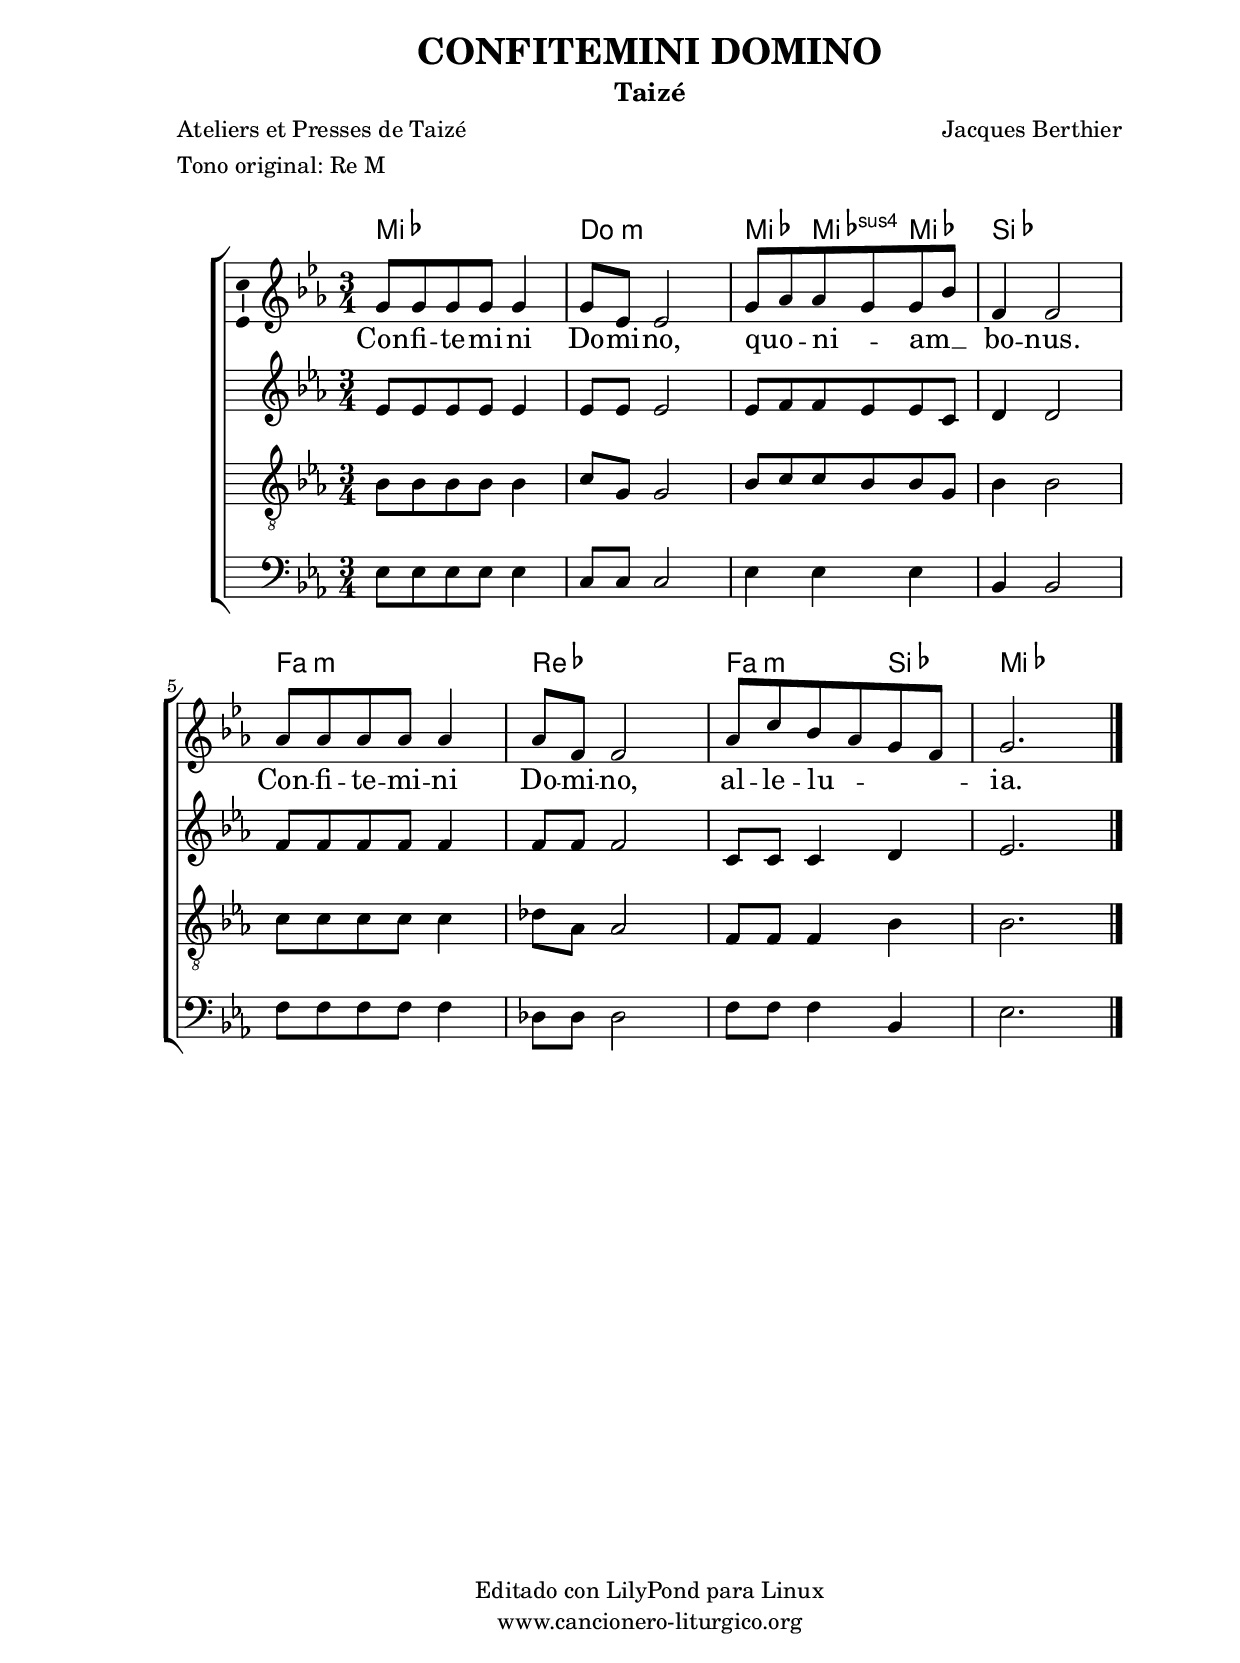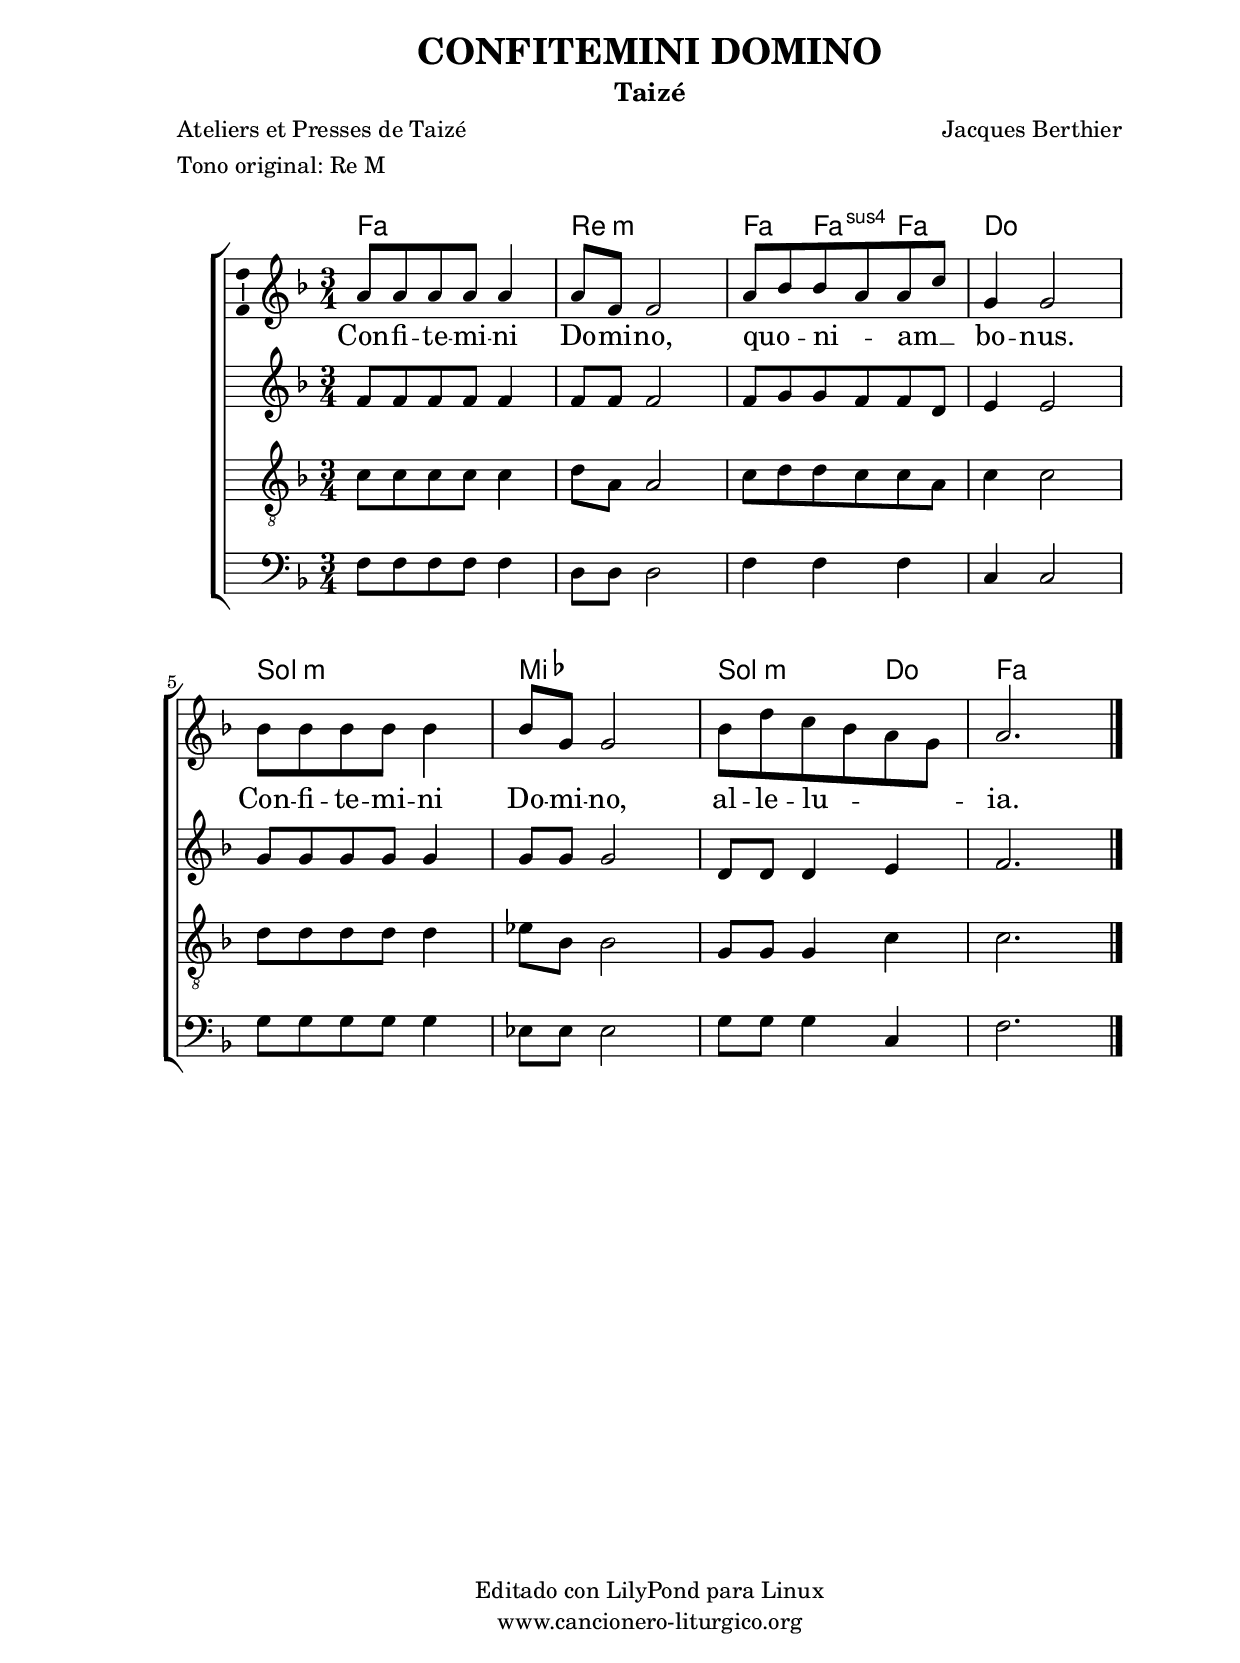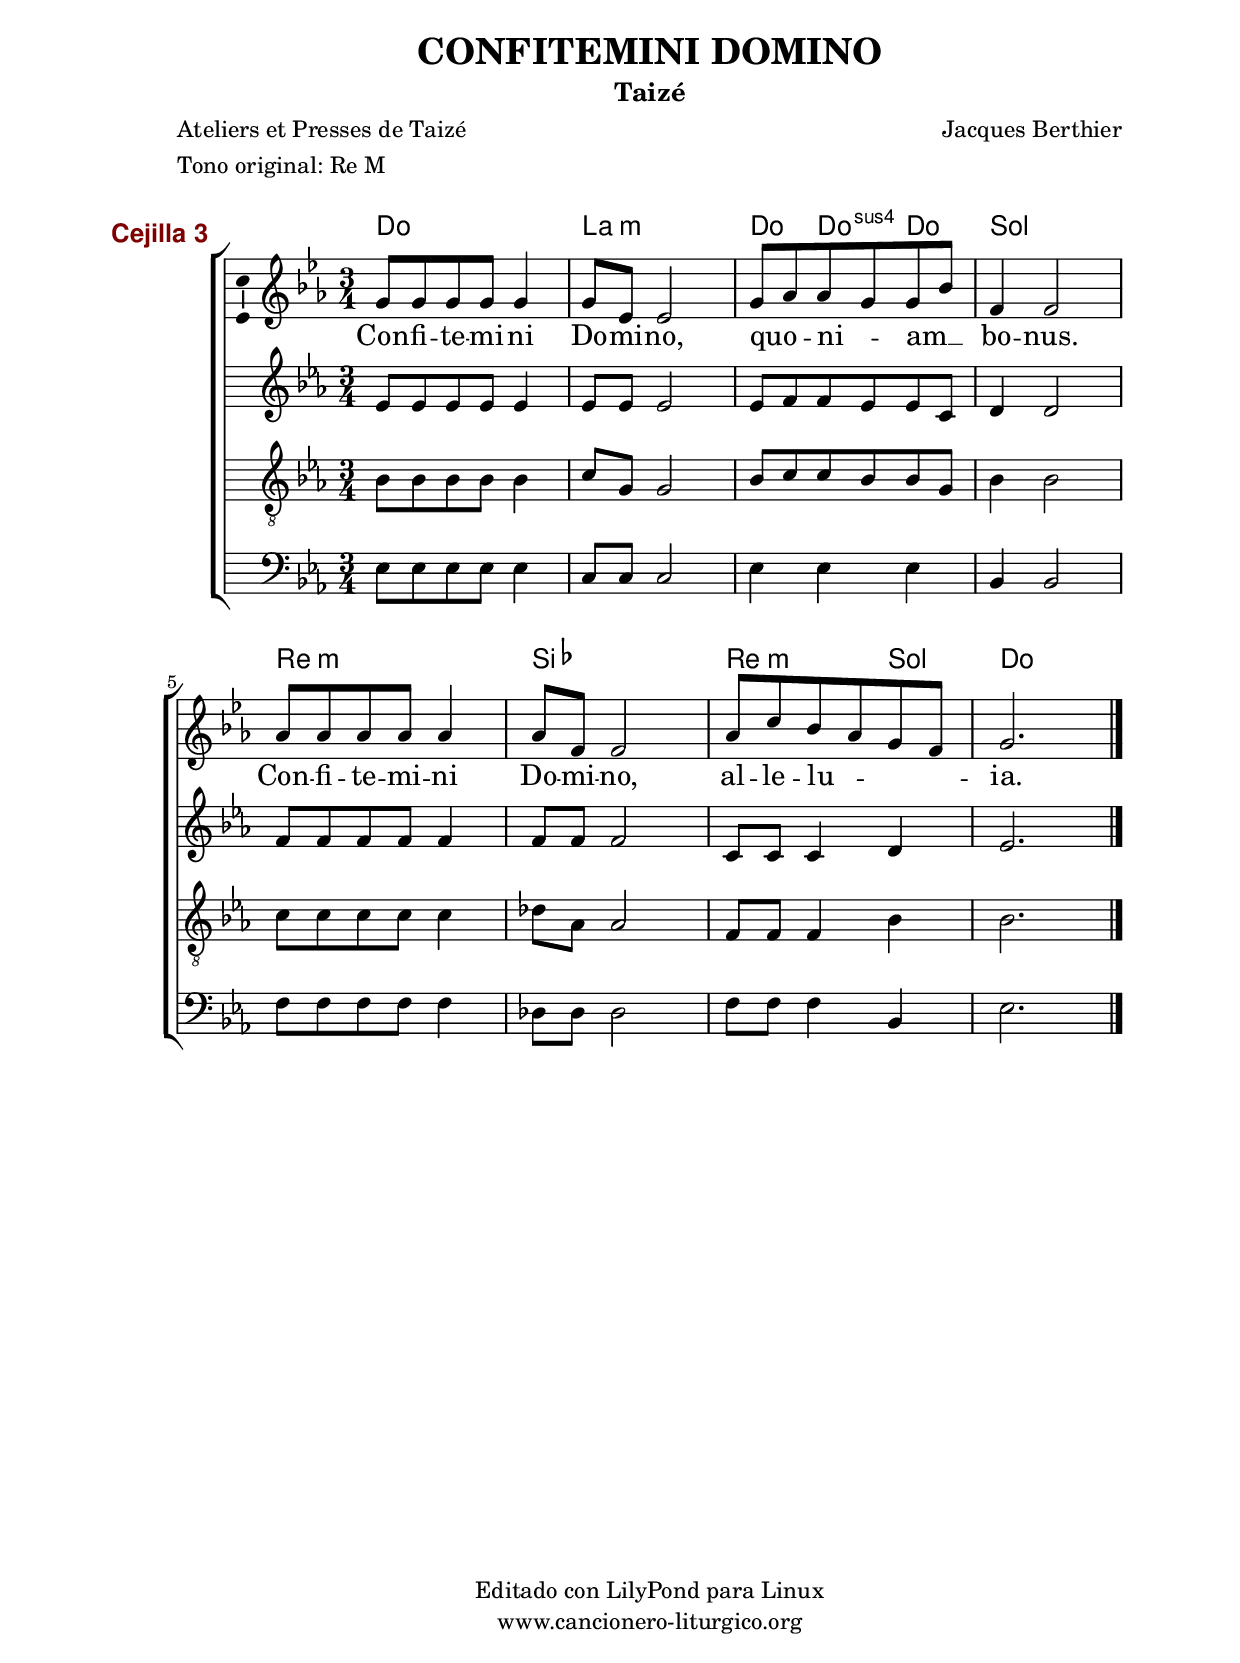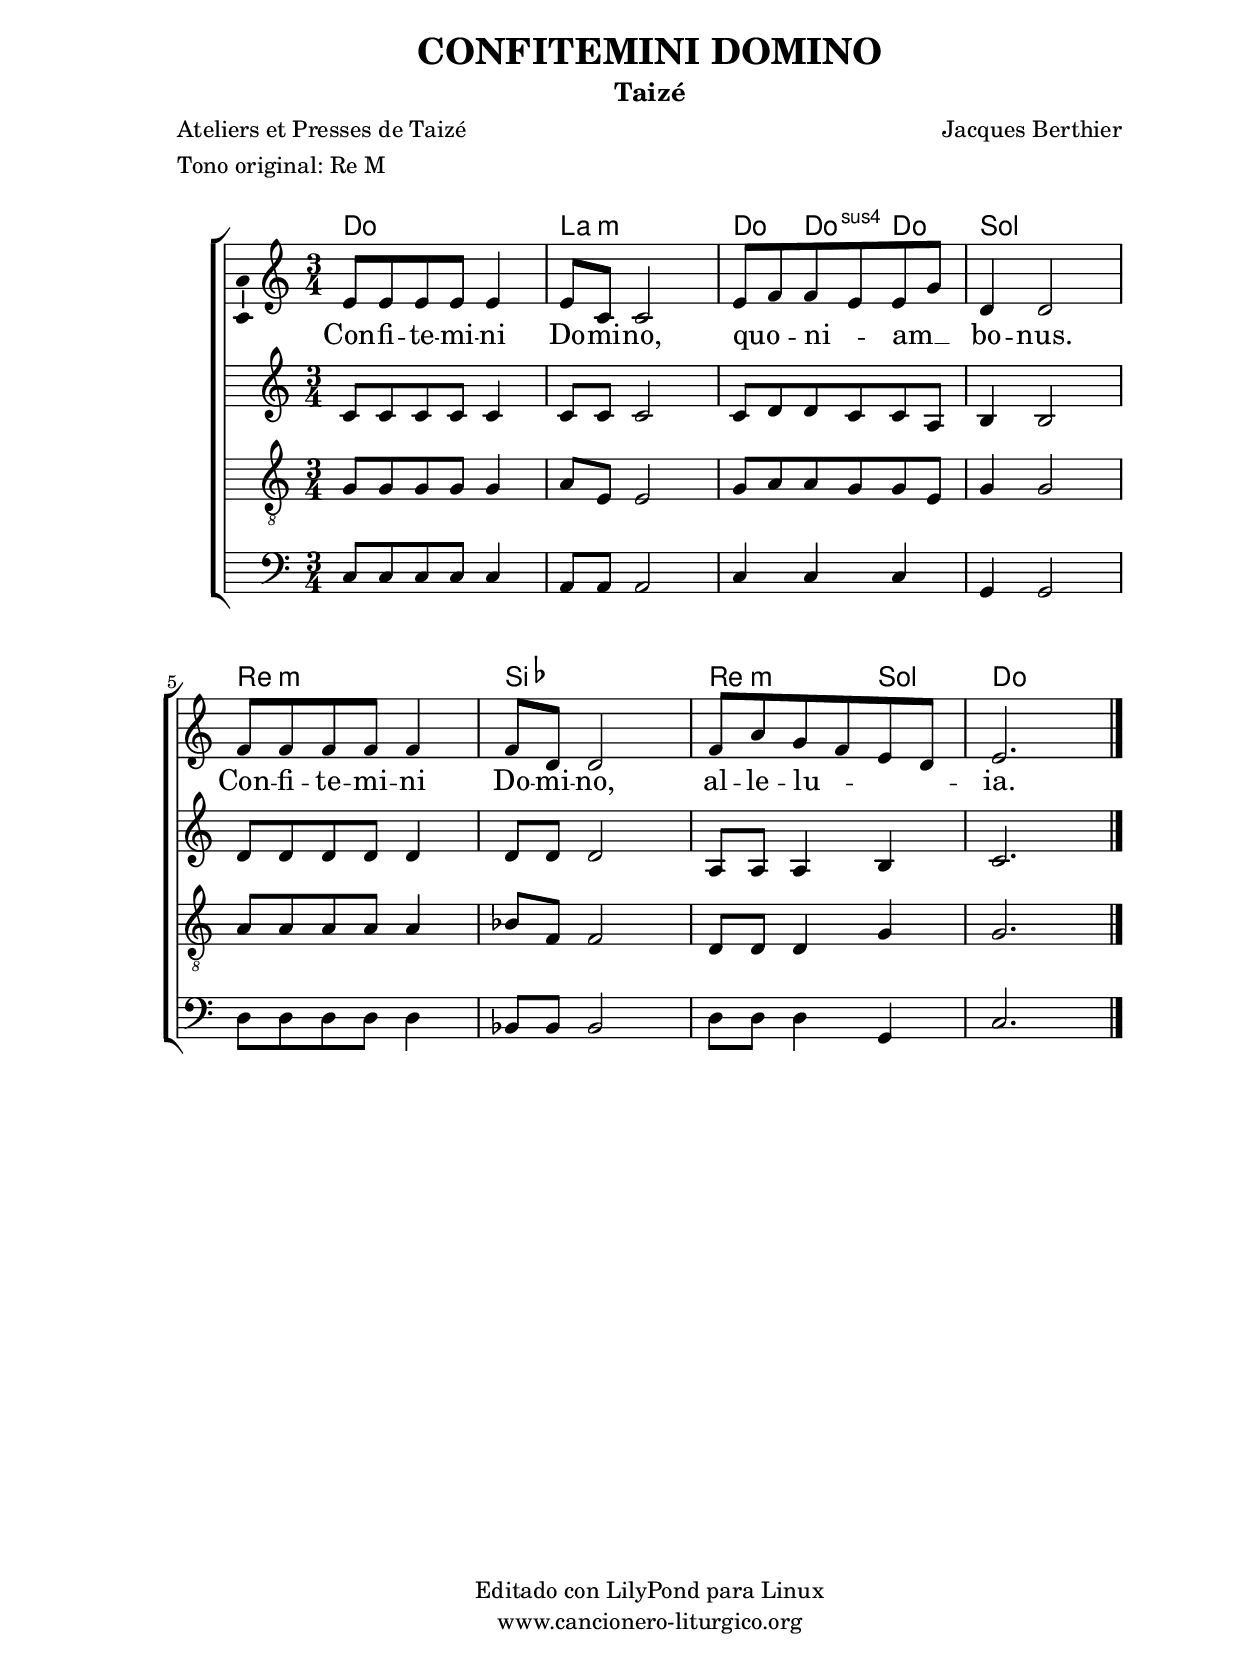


%versión de lilypond para la que se ha escrito esta partitura:
\version "2.16.0"

	%Tamaño papel
	#(set-default-paper-size "a4")
	%Tamaño partitura
	#(set-global-staff-size 20)
	%No responde al pulsar sobre una nota
	#(ly:set-option 'point-and-click #f)

%parámetros del encabezamiento:
\header {
	title = "CONFITEMINI DOMINO"
	subtitle = "Taizé"
	composer = "Jacques Berthier"
	poet = "Ateliers et Presses de Taizé"
	meter = "Tono original: Re M"
	arranger = ""
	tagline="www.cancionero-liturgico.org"
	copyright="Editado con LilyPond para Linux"
	tiempo = ""
	usos = "Gracias"
	letra = ""
	}

%parámetros asociados al papel:
\paper  {
	oddHeaderMarkup = \markup {\fill-line { \on-the-fly #not-first-page \fromproperty #'header:title \on-the-fly #not-first-page \fromproperty #'header:composer }}
	evenHeaderMarkup = \markup {\fill-line { \fromproperty #'header:composer \fromproperty #'header:title }}
	#(set-paper-size "a4")
	print-page-number = ##f
	first-page-number = 1
	print-first-page-number = ##f
%	head-separation = 3.0 \cm
	top-margin = 2.0 \cm
	bottom-margin = 0.5\cm
%%%	bottom-margin = -2.0\cm
	left-margin = 3.0 \cm
	line-width = 16.0 \cm 
	indent = 8\mm
	interscoreline = 2.\mm
	between-system-space = 15\mm
%	para que las partituras no llenen la hoja:
	ragged-bottom = ##t
%	idem para la última hoja:
	ragged-last-bottom = ##f
%	para que las partituras llenen el ancho del papel:
	ragged-last = ##f
	after-title-space = 2.5 \cm
%page-count=1
%system-count=8

	%Flexible Vertical Spacing
%	markup-markup-spacing =
%	#'((basic-distance . 15) (minimum-distance . 15) (padding . 3))
	markup-system-spacing =
	#'((basic-distance . 15) (minimum-distance . 15) (padding . 3))
	system-system-spacing =
	#'((basic-distance . 15) (minimum-distance . 15) (padding . 3))
	score-system-spacing =
	#'((basic-distance . 15) (minimum-distance . 15) (padding . 5))
%	top-system-spacing = % header
%	#'((basic-distance . 8) (minimum-distance . 0) (padding . 0))
%	top-markup-spacing =
%	#'((basic-distance . 20) (minimum-distance . 20) (padding . 0))
	last-bottom-spacing = % footer
	#'((basic-distance . 5) (minimum-distance . 5) (padding . 0))
%	score-markup-spacing =
%	#'((basic-distance . 16) (minimum-distance . 13) (padding . 0))

	}


%parámetros que afectan a toda la partitura:
global =  {
	%clave de sol (G):
	\clef G
	%armadura:
	\transpose d ees
	\key d \major
	\tempo 4=66
	\set Score.tempoHideNote = ##t
	}


acordes = {
	\italianChords
	\chordmode {
	\transpose d ees
{

%d2. b:m d a:7 e:m c e2:m a4:7 d2.
d2. b:m d4 d:sus4 d a2. e:m c e2:m a4 d2.

	}
	}
}

melodia = 

	\transpose d ees
{
	\relative c'{
	\time 3/4

fis8 fis fis fis fis4
fis8 d d2
fis8 g g fis fis a
e4 e2
g8 g g g g4
g8 e e2
g8 b a g fis e
fis2.

\bar "|."
	}
	}

melodiados = 

	\transpose d ees
{
	\relative c'{
	\time 3/4

d8 d d d d4
d8 d d2
d8 e e d d b
cis4 cis2
e8 e e e e4
e8 e e2
b8 b b4 cis
d2.

\bar "|."
	}
	}

melodiatres = 

	\transpose d ees
{
	\relative c'{
	\time 3/4

\clef "G_8"
%\clef F

a8 a a a a4
b8 fis fis2
a8 b b a a fis
a4 a2
b8 b b b b4
c8 g g2
e8 e e4 a
a2.

\bar "|."
	}
	}

melodiacuatro = 

	\transpose d ees
{
	\relative c{
	\time 3/4

d8 d d d d4
b8 b b2
d4 d d
a4 a2
e'8 e e e e4
c8 c c2
e8 e e4 a,
d2.

\bar "|."
	}
	}

texto = \lyricmode {
Con -- fi -- te -- mi -- ni Do -- mi -- no,
quo -- _ ni -- _ am __ _ bo -- nus.
Con -- fi -- te -- mi -- ni Do -- mi -- no,
al -- le -- lu -- _ _ _ ia.
	}


acordesStaff = \context ChordNames = acordesStaff <<
	\set chordChanges = ##t
	\acordes
	>>


%%%%%%%%%%%%%%%%%%%%%%%%%%%%%%%%%%% CEJILLA %%%%%%%%%%%%%%%%%%%%%%%%%%%%%%%%%%%
acordescejilla = {
%%%	\override ChordNames.ChordName #'font-size = #-1
%%%	\override ChordNames.ChordName #'font-series = #'bold
	\transpose ees c {
		\acordes
		}
	}

acordescejillaStaff = \context ChordNames = acordescejillaStaff <<
	\set Staff.instrumentName = \markup \with-color #darkred \larger \bold \sans "Cejilla 3"
	\set chordChanges = ##t
	\acordescejilla
	>>
%%%%%%%%%%%%%%%%%%%%%%%%%%%%%%%%%%% CEJILLA %%%%%%%%%%%%%%%%%%%%%%%%%%%%%%%%%%%


vozStaff = \context Voice = vozStaff
\with {\consists "Ambitus_engraver"}
<<
%	\set Staff.instrumentName = ""
%	\set Staff.shortInstrumentName = ""
%	\set Staff.midiInstrument = #"clarinet"
%	\set Staff.midiInstrument = #"cello"
%	\set Staff.midiInstrument = #"flute"
	\set Staff.midiInstrument = #"electric guitar (jazz)"
%	\set Staff.midiInstrument = #"english horn"
%	\set Staff.midiInstrument = #"violin"
%	\set Staff.midiInstrument = #"glockenspiel"
	\set Staff.midiMinimumVolume = #0.7
	\set Staff.midiMaximumVolume = #0.9
	\global
	\melodia
	>>

vozdosStaff = \context Voice = vozdosStaff
<<
	\set Staff.instrumentName = ""
	\set Staff.shortInstrumentName = ""
	\override Staff.StaffSymbol #'staff-space = #(magstep -0.35)
	\set Staff.midiInstrument = #"flute"
	\set Staff.midiMinimumVolume = #0.7
	\set Staff.midiMaximumVolume = #0.9
	\global
	\melodiados
	>>

voztresStaff = \context Voice = voztresStaff
<<
	\set Staff.instrumentName = ""
	\set Staff.shortInstrumentName = ""
	\override Staff.StaffSymbol #'staff-space = #(magstep -0.35)
	\set Staff.midiInstrument = #"flute"
	\set Staff.midiMinimumVolume = #0.7
	\set Staff.midiMaximumVolume = #0.9
	\global
%%%	%Cambio a clave de fa (F):
%%%	\clef F
	\melodiatres
	>>

vozcuatroStaff = \context Voice = vozcuatroStaff
<<
	\set Staff.instrumentName = ""
	\set Staff.shortInstrumentName = ""
	\override Staff.StaffSymbol #'staff-space = #(magstep -0.35)
	\set Staff.midiInstrument = #"flute"
	\set Staff.midiMinimumVolume = #0.7
	\set Staff.midiMaximumVolume = #0.9
	\global
	%Cambio a clave de fa (F):
	\clef F
	\melodiacuatro
	>>

textoStaff = \context Lyrics = textoStaff <<
	\lyricsto vozStaff \texto
	>>


\book {
	\score {
		\context ChoirStaff {
%			\override StaffGroup.SystemStartBracket #'collapse-height = #1
%			\override Score.SystemStartBar #'collapse-height = #1
			<<
			\acordesStaff
			\vozStaff
			\textoStaff
			\vozdosStaff
			\voztresStaff
			\vozcuatroStaff
			>>
			}
		\layout {
	    		\context {
				\Lyrics
				\override LyricText #'font-size = #2
				}
	   		 \context {
				\Score
				\override StaffSymbol #'staff-space = #(magstep +3)
				}
			}
		}
	\score {
		\unfoldRepeats
		\context ChoirStaff {
			<<
			\acordesStaff
			\vozStaff
			\vozdosStaff
			\voztresStaff
			\vozcuatroStaff
			>>
			}
		\midi {
	  		\context {
	  			\Score
				tempoWholesPerMinute = #(ly:make-moment 70 4)
				}
			}
		}
	}


%Partitura para guitarra
#(define output-suffix "G")
\book {
	\score {
		\context ChoirStaff {
%			\override StaffGroup.SystemStartBracket #'collapse-height = #1
%			\override Score.SystemStartBar #'collapse-height = #1
			<<
			\acordescejillaStaff
			\vozStaff
			\textoStaff
			\vozdosStaff
			\voztresStaff
			\vozcuatroStaff
			>>
			}
		\layout {
%%%%%%%%%%%%%%%%%%%%%%%%%%%%%%%%%%% CEJILLA %%%%%%%%%%%%%%%%%%%%%%%%%%%%%%%%%%%
			\context {
				\ChordNames \consists Instrument_name_engraver
				}
%%%%%%%%%%%%%%%%%%%%%%%%%%%%%%%%%%% CEJILLA %%%%%%%%%%%%%%%%%%%%%%%%%%%%%%%%%%%
	    		\context {
				\Lyrics
				\override LyricText #'font-size = #2
				}
	   		 \context {
				\Score
				\override StaffSymbol #'staff-space = #(magstep +3)
				}
			}
		}
	}


#(define output-suffix "C")
\book {
	\score {
		\context ChoirStaff {
%			\override StaffGroup.SystemStartBracket #'collapse-height = #1
%			\override Score.SystemStartBar #'collapse-height = #1
\transpose c d
			<<
			\acordesStaff
			\vozStaff
			\textoStaff
			\vozdosStaff
			\voztresStaff
			\vozcuatroStaff
			>>
			}
		\layout {
	    		\context {
				\Lyrics
				\override LyricText #'font-size = #2
				}
	   		 \context {
				\Score
				\override StaffSymbol #'staff-space = #(magstep +3)
				}
			}
		}
	}


#(define output-suffix "S")
\book {
	\score {
		\context ChoirStaff {
%			\override StaffGroup.SystemStartBracket #'collapse-height = #1
%			\override Score.SystemStartBar #'collapse-height = #1
\transpose c a,
			<<
			\acordesStaff
			\vozStaff
			\textoStaff
			\vozdosStaff
			\voztresStaff
			\vozcuatroStaff
			>>
			}
		\layout {
	    		\context {
				\Lyrics
				\override LyricText #'font-size = #2
				}
	   		 \context {
				\Score
				\override StaffSymbol #'staff-space = #(magstep +3)
				}
			}
		}
	}


